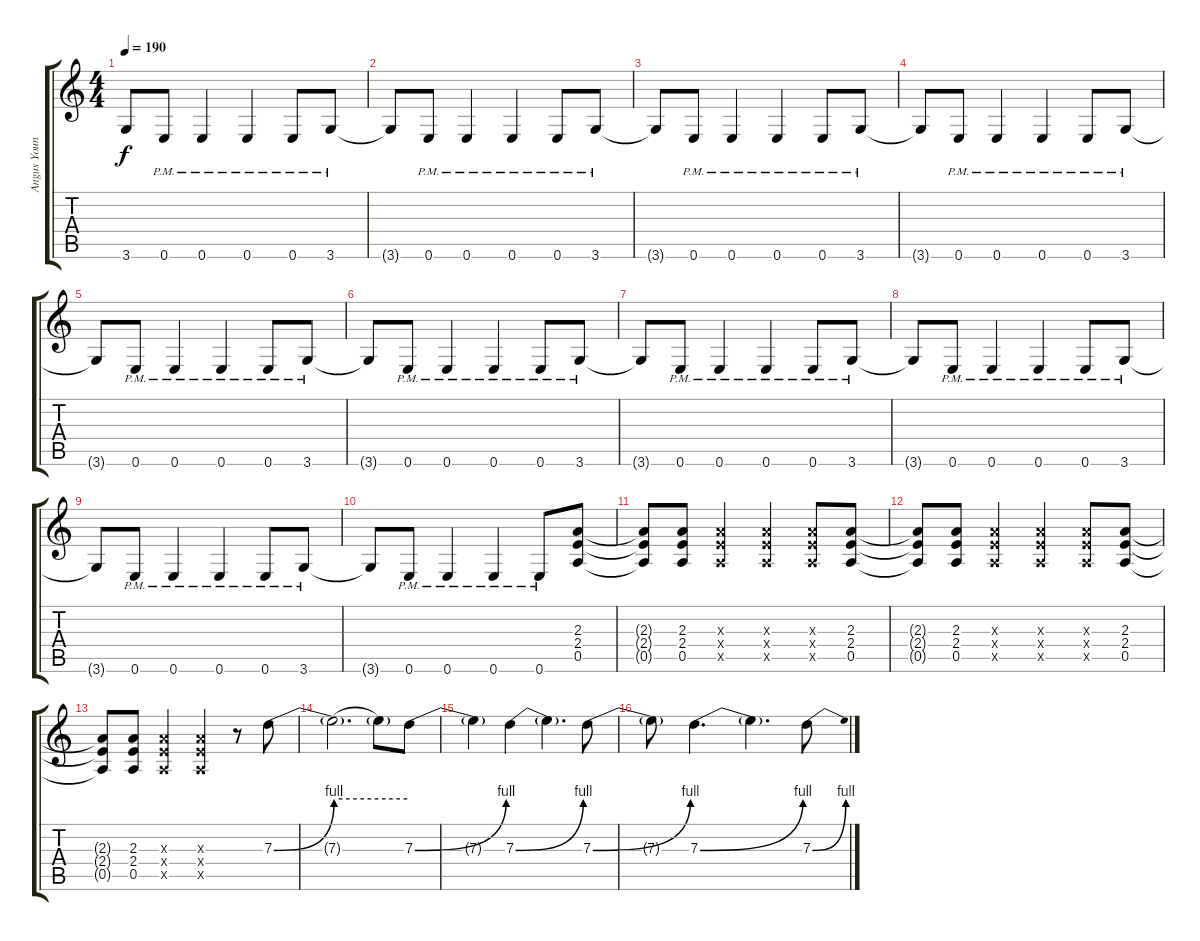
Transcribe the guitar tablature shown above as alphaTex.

\track ("Angus Young (Lead Guitar)" "Angus Youn") {instrument overdrivenguitar}
\staff {score tabs}
\tuning (E4 B3 G3 D3 A2 E2) {hide}
\ts (4 4)
\tempo 190
\clef g2
\ks c
3.6{t}.8{dy f} 0.6{pm}.8 0.6{pm}.4 0.6{pm}.4 0.6{pm}.8 3.6{pm}.8 |
3.6{t}.8 0.6{pm}.8 0.6{pm}.4 0.6{pm}.4 0.6{pm}.8 3.6{pm}.8 |
3.6{t}.8 0.6{pm}.8 0.6{pm}.4 0.6{pm}.4 0.6{pm}.8 3.6{pm}.8 |
3.6{t}.8 0.6{pm}.8 0.6{pm}.4 0.6{pm}.4 0.6{pm}.8 3.6{pm}.8 |
3.6{t}.8 0.6{pm}.8 0.6{pm}.4 0.6{pm}.4 0.6{pm}.8 3.6{pm}.8 |
3.6{t}.8 0.6{pm}.8 0.6{pm}.4 0.6{pm}.4 0.6{pm}.8 3.6{pm}.8 |
3.6{t}.8 0.6{pm}.8 0.6{pm}.4 0.6{pm}.4 0.6{pm}.8 3.6{pm}.8 |
3.6{t}.8 0.6{pm}.8 0.6{pm}.4 0.6{pm}.4 0.6{pm}.8 3.6{pm}.8 |
3.6{t}.8 0.6{pm}.8 0.6{pm}.4 0.6{pm}.4 0.6{pm}.8 3.6{pm}.8 |
3.6{t}.8 0.6{pm}.8 0.6{pm}.4 0.6{pm}.4 0.6{pm}.8 (2.3 2.4 0.5).8{volume 11 instrument overdrivenguitar} |
(2.3{t} 2.4{t} 0.5{t}).8 (2.3 2.4 0.5).8 (2.3{x} 2.4{x} 0.5{x}).4 (2.3{x} 2.4{x} 0.5{x}).4 (2.3{x} 2.4{x} 0.5{x}).8 (2.3 2.4 0.5).8 |
(2.3{t} 2.4{t} 0.5{t}).8 (2.3 2.4 0.5).8 (2.3{x} 2.4{x} 0.5{x}).4 (2.3{x} 2.4{x} 0.5{x}).4 (2.3{x} 2.4{x} 0.5{x}).8 (2.3 2.4 0.5).8 |
(2.3{t} 2.4{t} 0.5{t}).8 (2.3 2.4 0.5).8 (2.3{x} 2.4{x} 0.5{x}).4 (2.3{x} 2.4{x} 0.5{x}).4 r.8 7.3{be (bend 0 0 60 4)}.8{volume 14} |
7.3{be (hold 0 4 60 4) t}.2{d} 7.3{t}.8 7.3{be (bend 0 0 60 4)}.8 |
7.3{t}.4 7.3{be (bend 0 0 60 4)}.4 7.3{t}.4{d} 7.3{be (bend 0 0 60 4)}.8 |
7.3{t}.8 7.3{be (bend 0 0 60 4)}.4{d} 7.3{t}.4{d} 7.3{be (bend 0 0 60 4)}.8
